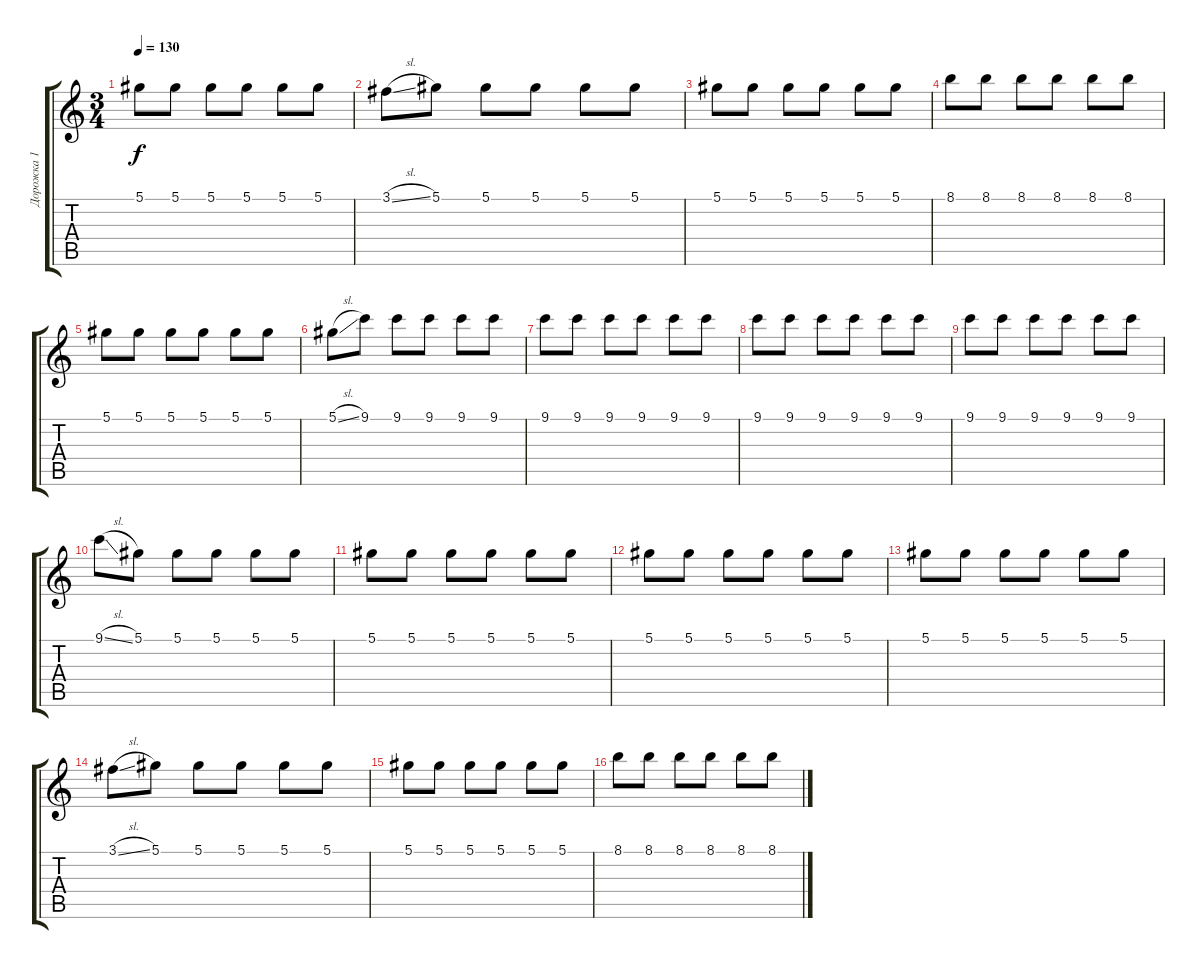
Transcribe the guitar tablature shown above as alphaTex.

\track ("Дорожка 1" "Дорожка 1") {instrument distortionguitar}
\staff {score tabs}
\tuning (Eb4 Bb3 Gb3 Db3 Ab2 Db2) {hide}
\ts (3 4)
\tempo 130
\clef g2
\ks c
5.1.8{dy f} 5.1.8 5.1.8 5.1.8 5.1.8 5.1.8 |
3.1{sl}.8 5.1.8 5.1.8 5.1.8 5.1.8 5.1.8 |
5.1.8 5.1.8 5.1.8 5.1.8 5.1.8 5.1.8 |
8.1.8 8.1.8 8.1.8 8.1.8 8.1.8 8.1.8 |
5.1.8 5.1.8 5.1.8 5.1.8 5.1.8 5.1.8 |
5.1{sl}.8 9.1.8 9.1.8 9.1.8 9.1.8 9.1.8 |
9.1.8 9.1.8 9.1.8 9.1.8 9.1.8 9.1.8 |
9.1.8 9.1.8 9.1.8 9.1.8 9.1.8 9.1.8 |
9.1.8 9.1.8 9.1.8 9.1.8 9.1.8 9.1.8 |
9.1{sl}.8 5.1.8 5.1.8 5.1.8 5.1.8 5.1.8 |
5.1.8 5.1.8 5.1.8 5.1.8 5.1.8 5.1.8 |
5.1.8 5.1.8 5.1.8 5.1.8 5.1.8 5.1.8 |
5.1.8 5.1.8 5.1.8 5.1.8 5.1.8 5.1.8 |
3.1{sl}.8 5.1.8 5.1.8 5.1.8 5.1.8 5.1.8 |
5.1.8 5.1.8 5.1.8 5.1.8 5.1.8 5.1.8 |
8.1.8 8.1.8 8.1.8 8.1.8 8.1.8 8.1.8
